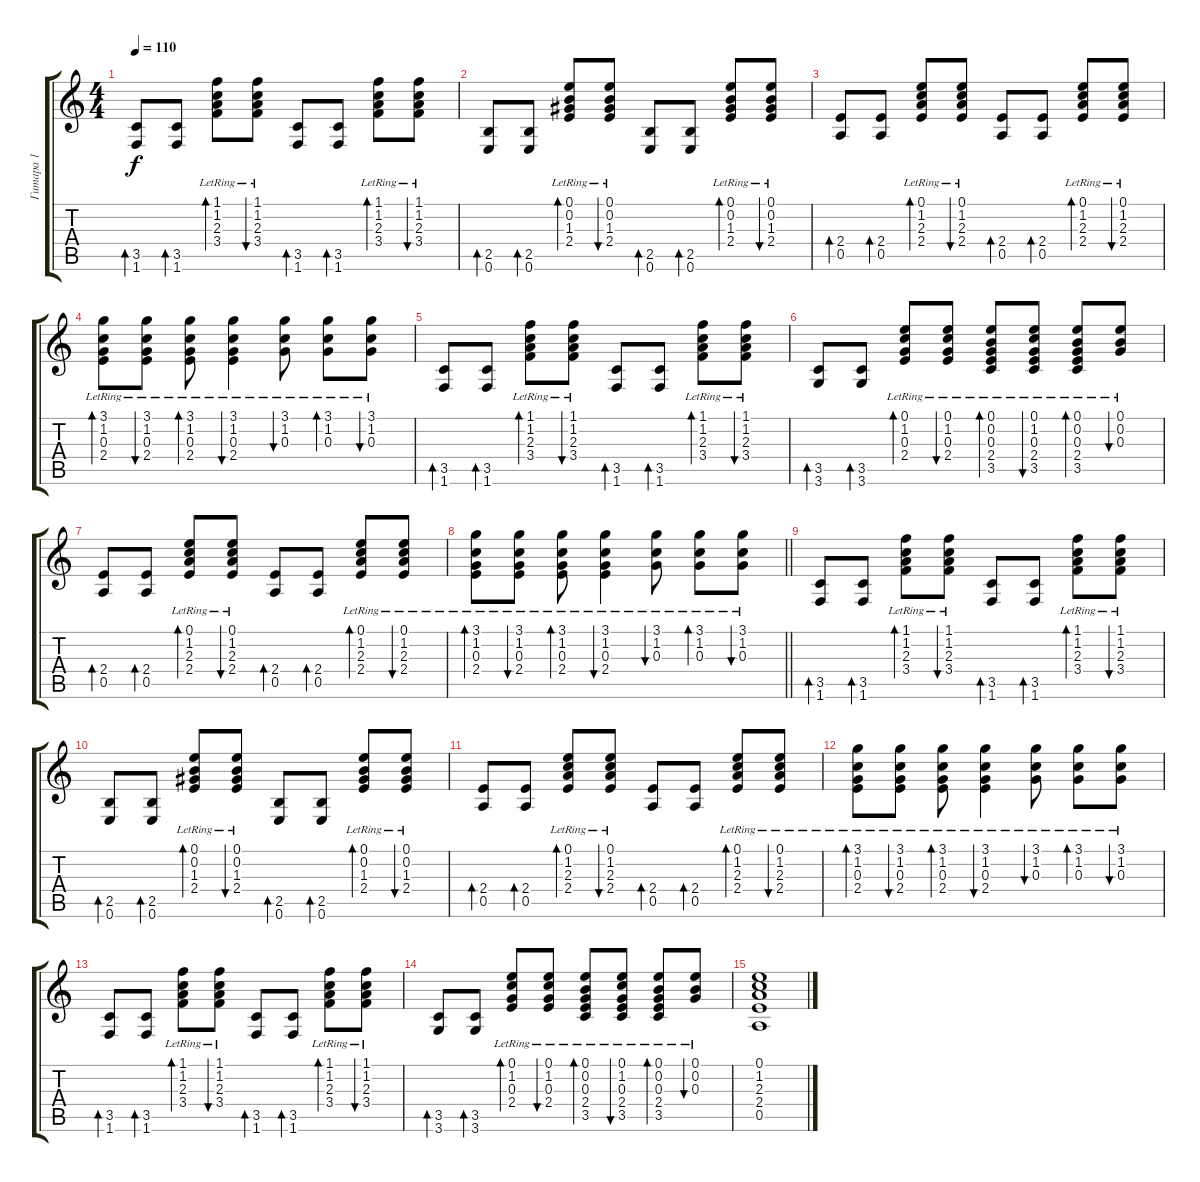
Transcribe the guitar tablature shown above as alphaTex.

\track ("Гитара 1" "Гитара 1") {instrument acousticguitarsteel}
\staff {score tabs}
\tuning (E4 B3 G3 D3 A2 E2) {hide}
\ts (4 4)
\tempo 110
\clef g2
\ks c
(3.5 1.6).8{bd 30 dy f} (3.5 1.6).8{bd 30} (1.1{lr} 1.2{lr} 2.3{lr} 3.4{lr}).8{bd 30} (1.1{lr} 1.2{lr} 2.3{lr} 3.4{lr}).8{bu 30} (3.5 1.6).8{bd 30} (3.5 1.6).8{bd 30} (1.1{lr} 1.2{lr} 2.3{lr} 3.4{lr}).8{bd 30} (1.1{lr} 1.2{lr} 2.3{lr} 3.4{lr}).8{bu 30} |
(2.5 0.6).8{bd 30} (2.5 0.6).8{bd 30} (0.1{lr} 0.2{lr} 1.3{lr} 2.4{lr}).8{bd 30} (0.1{lr} 0.2{lr} 1.3{lr} 2.4{lr}).8{bu 30} (2.5 0.6).8{bd 30} (2.5 0.6).8{bd 30} (0.1{lr} 0.2{lr} 1.3{lr} 2.4{lr}).8{bd 30} (0.1{lr} 0.2{lr} 1.3{lr} 2.4{lr}).8{bu 30} |
(2.4 0.5).8{bd 30} (2.4 0.5).8{bd 30} (0.1{lr} 1.2{lr} 2.3{lr} 2.4{lr}).8{bd 30} (0.1{lr} 1.2{lr} 2.3{lr} 2.4{lr}).8{bu 30} (2.4 0.5).8{bd 30} (2.4 0.5).8{bd 30} (0.1{lr} 1.2{lr} 2.3{lr} 2.4{lr}).8{bd 30} (0.1{lr} 1.2{lr} 2.3{lr} 2.4{lr}).8{bu 30} |
(3.1{lr} 1.2{lr} 0.3{lr} 2.4{lr}).8{bd 30} (3.1{lr} 1.2{lr} 0.3{lr} 2.4{lr}).8{bu 30} (3.1{lr} 1.2{lr} 0.3{lr} 2.4{lr}).8{bd 30} (3.1{lr} 1.2{lr} 0.3{lr} 2.4{lr}).4{bu 30} (3.1{lr} 1.2{lr} 0.3{lr}).8{bu 30} (3.1{lr} 1.2{lr} 0.3{lr}).8{bd 30} (3.1{lr} 1.2{lr} 0.3{lr}).8{bu 30} |
(3.5 1.6).8{bd 30} (3.5 1.6).8{bd 30} (1.1{lr} 1.2{lr} 2.3{lr} 3.4{lr}).8{bd 30} (1.1{lr} 1.2{lr} 2.3{lr} 3.4{lr}).8{bu 30} (3.5 1.6).8{bd 30} (3.5 1.6).8{bd 30} (1.1{lr} 1.2{lr} 2.3{lr} 3.4{lr}).8{bd 30} (1.1{lr} 1.2{lr} 2.3{lr} 3.4{lr}).8{bu 30} |
(3.5 3.6).8{bd 30} (3.5 3.6).8{bd 30} (0.1{lr} 1.2{lr} 0.3{lr} 2.4{lr}).8{bd 30} (0.1{lr} 1.2{lr} 0.3{lr} 2.4{lr}).8{bu 30} (0.1{lr} 0.2{lr} 0.3{lr} 2.4{lr} 3.5{lr}).8{bd 30} (0.1{lr} 1.2{lr} 0.3{lr} 2.4{lr} 3.5{lr}).8{bu 30} (0.1{lr} 0.2{lr} 0.3{lr} 2.4{lr} 3.5{lr}).8{bd 30} (0.1{lr} 0.2{lr} 0.3{lr}).8{bu 30} |
(2.4 0.5).8{bd 30} (2.4 0.5).8{bd 30} (0.1{lr} 1.2{lr} 2.3{lr} 2.4{lr}).8{bd 30} (0.1{lr} 1.2{lr} 2.3{lr} 2.4{lr}).8{bu 30} (2.4 0.5).8{bd 30} (2.4 0.5).8{bd 30} (0.1{lr} 1.2{lr} 2.3{lr} 2.4{lr}).8{bd 30} (0.1{lr} 1.2{lr} 2.3{lr} 2.4{lr}).8{bu 30} |
\barLineRight lightlight
(3.1{lr} 1.2{lr} 0.3{lr} 2.4{lr}).8{bd 30} (3.1{lr} 1.2{lr} 0.3{lr} 2.4{lr}).8{bu 30} (3.1{lr} 1.2{lr} 0.3{lr} 2.4{lr}).8{bd 30} (3.1{lr} 1.2{lr} 0.3{lr} 2.4{lr}).4{bu 30} (3.1{lr} 1.2{lr} 0.3{lr}).8{bu 30} (3.1{lr} 1.2{lr} 0.3{lr}).8{bd 30} (3.1{lr} 1.2{lr} 0.3{lr}).8{bu 30} |
(3.5 1.6).8{bd 30} (3.5 1.6).8{bd 30} (1.1{lr} 1.2{lr} 2.3{lr} 3.4{lr}).8{bd 30} (1.1{lr} 1.2{lr} 2.3{lr} 3.4{lr}).8{bu 30} (3.5 1.6).8{bd 30} (3.5 1.6).8{bd 30} (1.1{lr} 1.2{lr} 2.3{lr} 3.4{lr}).8{bd 30} (1.1{lr} 1.2{lr} 2.3{lr} 3.4{lr}).8{bu 30} |
(2.5 0.6).8{bd 30} (2.5 0.6).8{bd 30} (0.1{lr} 0.2{lr} 1.3{lr} 2.4{lr}).8{bd 30} (0.1{lr} 0.2{lr} 1.3{lr} 2.4{lr}).8{bu 30} (2.5 0.6).8{bd 30} (2.5 0.6).8{bd 30} (0.1{lr} 0.2{lr} 1.3{lr} 2.4{lr}).8{bd 30} (0.1{lr} 0.2{lr} 1.3{lr} 2.4{lr}).8{bu 30} |
(2.4 0.5).8{bd 30} (2.4 0.5).8{bd 30} (0.1{lr} 1.2{lr} 2.3{lr} 2.4{lr}).8{bd 30} (0.1{lr} 1.2{lr} 2.3{lr} 2.4{lr}).8{bu 30} (2.4 0.5).8{bd 30} (2.4 0.5).8{bd 30} (0.1{lr} 1.2{lr} 2.3{lr} 2.4{lr}).8{bd 30} (0.1{lr} 1.2{lr} 2.3{lr} 2.4{lr}).8{bu 30} |
(3.1{lr} 1.2{lr} 0.3{lr} 2.4{lr}).8{bd 30} (3.1{lr} 1.2{lr} 0.3{lr} 2.4{lr}).8{bu 30} (3.1{lr} 1.2{lr} 0.3{lr} 2.4{lr}).8{bd 30} (3.1{lr} 1.2{lr} 0.3{lr} 2.4{lr}).4{bu 30} (3.1{lr} 1.2{lr} 0.3{lr}).8{bu 30} (3.1{lr} 1.2{lr} 0.3{lr}).8{bd 30} (3.1{lr} 1.2{lr} 0.3{lr}).8{bu 30} |
(3.5 1.6).8{bd 30} (3.5 1.6).8{bd 30} (1.1{lr} 1.2{lr} 2.3{lr} 3.4{lr}).8{bd 30} (1.1{lr} 1.2{lr} 2.3{lr} 3.4{lr}).8{bu 30} (3.5 1.6).8{bd 30} (3.5 1.6).8{bd 30} (1.1{lr} 1.2{lr} 2.3{lr} 3.4{lr}).8{bd 30} (1.1{lr} 1.2{lr} 2.3{lr} 3.4{lr}).8{bu 30} |
(3.5 3.6).8{bd 30} (3.5 3.6).8{bd 30} (0.1{lr} 1.2{lr} 0.3{lr} 2.4{lr}).8{bd 30} (0.1{lr} 1.2{lr} 0.3{lr} 2.4{lr}).8{bu 30} (0.1{lr} 0.2{lr} 0.3{lr} 2.4{lr} 3.5{lr}).8{bd 30} (0.1{lr} 1.2{lr} 0.3{lr} 2.4{lr} 3.5{lr}).8{bu 30} (0.1{lr} 0.2{lr} 0.3{lr} 2.4{lr} 3.5{lr}).8{bd 30} (0.1{lr} 0.2{lr} 0.3{lr}).8{bu 30} |
(0.1 1.2 2.3 2.4 0.5).1
